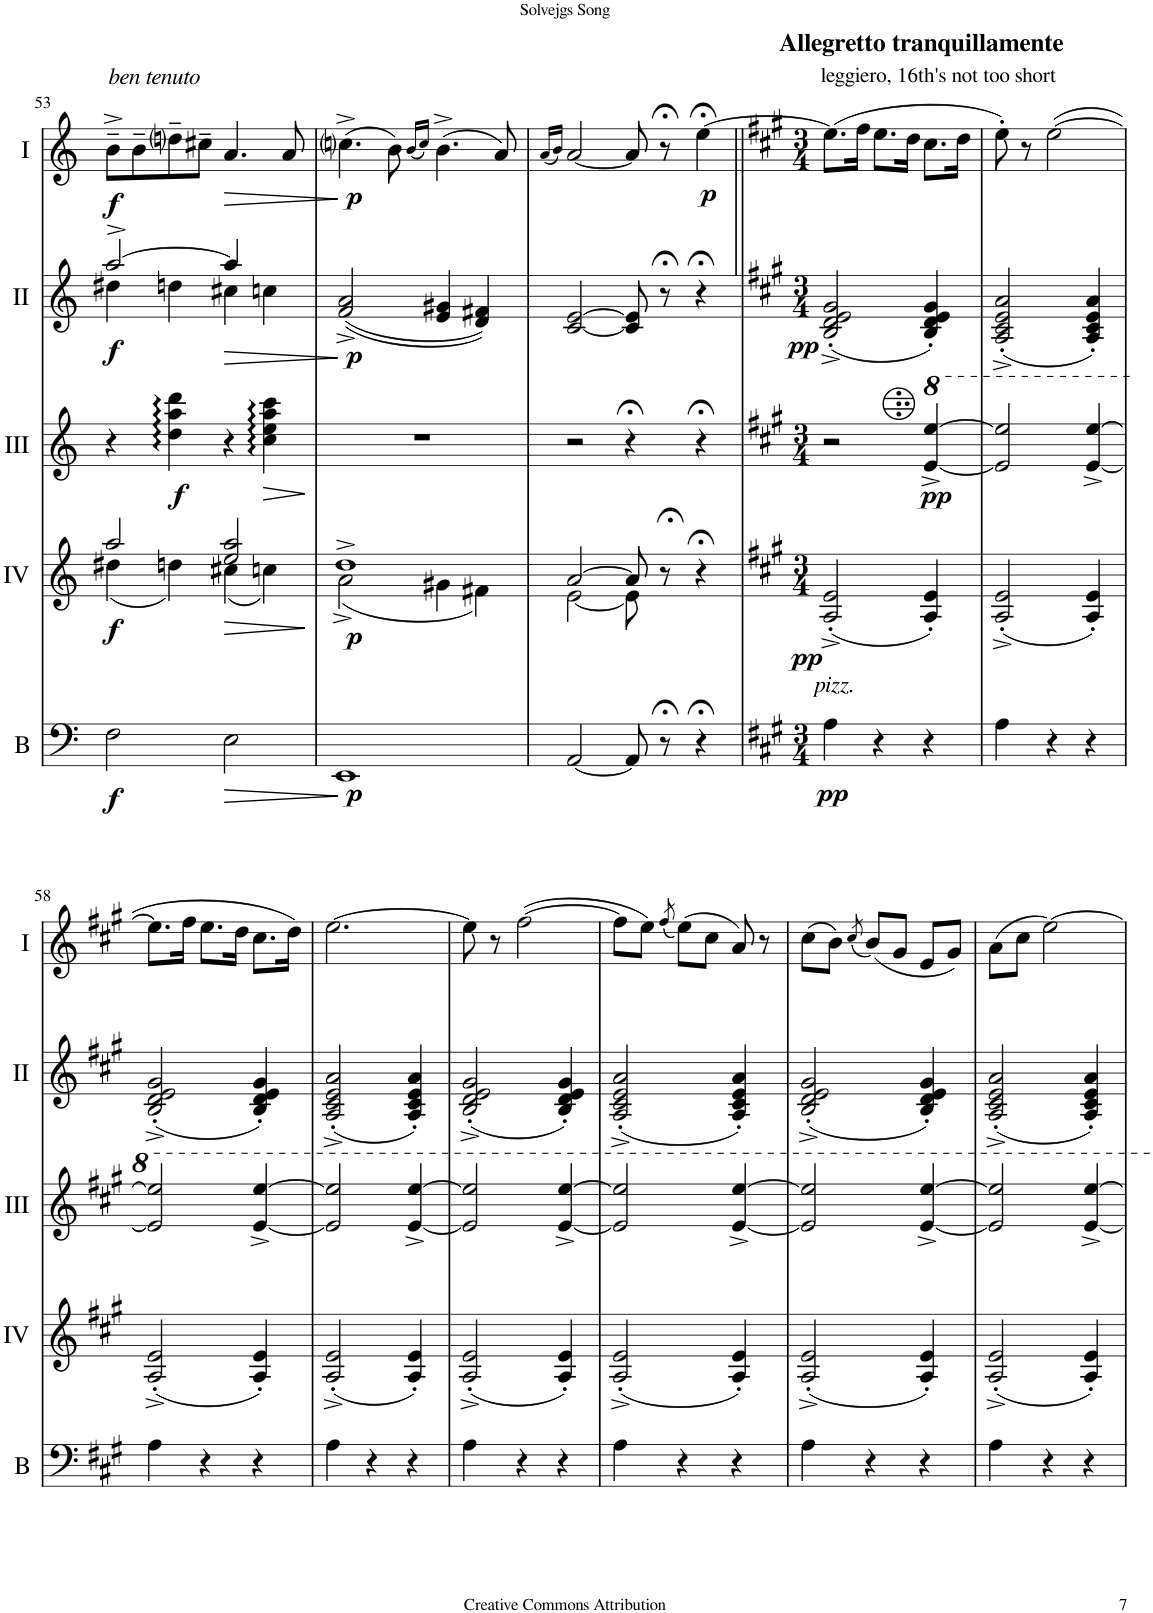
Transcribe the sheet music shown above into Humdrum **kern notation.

**kern	**dynam	**kern	**dynam	**kern	**dynam	**kern	**dynam	**kern	**dynam
*part5	*part5	*part4	*part4	*part3	*part3	*part2	*part2	*part1	*part1
*staff5	*staff5	*staff4	*staff4	*staff3	*staff3	*staff2	*staff2	*staff1	*staff1
*I"Bass	*	*I"Acc. 4	*	*I"Acc. 3	*	*I"Acc. 2	*	*I"Acc. 1	*
*I'B	*	*	*	*	*	*	*	*	*
!!LO:PB:g=z
*clefF4	*	*clefG2	*	*clefG2	*	*clefG2	*	*clefG2	*
*Trd7c12	*	*Trd7c12	*	*Trd7c12	*	*	*	*	*
*k[]	*	*k[]	*	*k[]	*	*k[]	*	*k[]	*
*M4/4	*	*M4/4	*	*M4/4	*	*M4/4	*	*M4/4	*
*met(c)	*	*met(c)	*	*met(c)	*	*met(c)	*	*met(c)	*
=53	=53	=53	=53	=53	=53	=53	=53	=53	=53
*	*	*^	*	*	*	*^	*	*	*
!	!	!	!	!	!	!	!	!	!	!LO:TX:a:i:t=ben tenuto	!
!	!LO:DY:b	!	!	!LO:DY:b	!	!	!	!	!LO:DY:b	!	!LO:DY:b
2F\	f	2aa/	(4dd#X\	f	4r	.	[2aa^/	4dd#X\	f	8b~^\L	f
.	.	.	.	.	.	.	.	.	.	8b~\	.
!	!	!	!	!	!	!LO:DY:b	!	!	!	!	!
.	.	.	4ddn\)	.	4dd\ 4aa\ 4ddd\	f	.	4ddn\	.	8ddni~\	.
.	.	.	.	.	.	.	.	.	.	8cc#X~\J	.
!	!	!	!	!LO:HP:b	!	!	!	!	!LO:HP:b	!	!LO:HP:b
2E\	.	2ee/ 2aa/	(4cc#X\	>	4r	.	4aa/]	4cc#X\	>	4.a/	>
!	!	!	!	!	!	!LO:HP:b	!	!	!	!	!
.	.	.	4ccn\)	.	4cc\ 4ee\ 4aa\ 4ccc\	>	4ryy	4ccn\	.	.	.
.	.	.	.	.	.	.	.	.	.	8a/	.
*	*	*v	*v	*	*	*	*v	*v	*	*	*
.	.	.	]	.	]	.	]	.	]
=54	=54	=54	=54	=54	=54	=54	=54	=54	=54
*	*	*^	*	*	*	*	*	*	*
!	!LO:DY:b	!	!	!LO:DY:b	!	!	!	!LO:DY:b	!	!LO:DY:b
1EE	p	1dd^	(2a^\	p	1r	.	((2f/^ 2a/^	p	(4.ccni^\	p
.	.	.	.	.	.	.	.	.	8b\)	.
.	.	.	.	.	.	.	.	.	(16qb/LL	.
.	.	.	.	.	.	.	.	.	16qcc/JJ)	.
.	.	.	4g#X\	.	.	.	4e/ 4g#X/	.	(4.b^\	.
.	.	.	4f#X\)	.	.	.	4d/ 4f#X/))	.	.	.
.	.	.	.	.	.	.	.	.	8a/)	.
=55	=55	=55	=55	=55	=55	=55	=55	=55	=55	=55
.	.	.	.	.	.	.	.	.	(16qa/LL	.
.	.	.	.	.	.	.	.	.	16qb/JJ)	.
[2AA/	.	[2a/	[2e\	.	2r	.	[2c/ [2e/	.	[2a/	.
8AA/]	.	8a/]	8e\]	.	4r;<	.	8c/] 8e/]	.	8a/]	.
8r;<	.	8r;<	8ryy	.	.	.	8r;<	.	8r;<	.
!	!	!	!	!	!	!	!	!	!	!LO:DY:b
4r;<	.	4r;<	4ryy	.	4r;<	.	4r;<	.	[4ee;<\	p
*	*	*v	*v	*	*	*	*	*	*	*
=56||	=56||	=56||	=56||	=56||	=56||	=56||	=56||	=56||	=56||
*k[f#c#g#]	*	*k[f#c#g#]	*	*k[f#c#g#]	*	*k[f#c#g#]	*	*k[f#c#g#]	*
*M3/4	*	*M3/4	*	*M3/4	*	*M3/4	*	*M3/4	*
*	*	*^	*	*	*	*	*	*	*
!	!	!	!	!	!	!	!	!	!LO:TX:a:t=leggiero, 16th's not too short	!
!	!	!	!	!	!	!	!	!	!LO:TX:a:B:t=Allegretto tranquillamente	!
!LO:TX:a:i:t=pizz.	!	!	!	!	!	!	!	!	!	!
!	!LO:DY:b	!	!	!LO:DY:b	!	!	!	!LO:DY:b	!	!
*	*	*v	*v	*	*	*	*	*	*	*
4A\	pp	(2A/'^ 2e/'^	pp	2r	.	(2B/'^ 2d/'^ 2e/'^ 2g#/'^	pp	(8.ee\L]	.
.	.	.	.	.	.	.	.	16ff#\Jk	.
4r	.	.	.	.	.	.	.	8.ee\L	.
.	.	.	.	.	.	.	.	16dd\Jk	.
!	!	!	!	!	!LO:DY:b	!	!	!	!
4r	.	4A/' 4e/')	.	[4ee/^ [4eee/^	pp	4B/' 4d/' 4e/' 4g#/')	.	8.cc#\L	.
.	.	.	.	.	.	.	.	16dd\Jk	.
=57	=57	=57	=57	=57	=57	=57	=57	=57	=57
4A\	.	(2A/'^ 2e/'^	.	2ee/] 2eee/]	.	(2A/'^ 2c#/'^ 2e/'^ 2a/'^	.	8ee'\)	.
.	.	.	.	.	.	.	.	8r	.
4r	.	.	.	.	.	.	.	([2ee\	.
4r	.	4A/' 4e/')	.	[4ee/^ [4eee/^	.	4A/' 4c#/' 4e/' 4a/')	.	.	.
!!LO:LB:g=z
=58	=58	=58	=58	=58	=58	=58	=58	=58	=58
4A\	.	(2A/'^ 2e/'^	.	2ee/] 2eee/]	.	(2B/'^ 2d/'^ 2e/'^ 2g#/'^	.	8.ee\L]	.
.	.	.	.	.	.	.	.	16ff#\Jk	.
4r	.	.	.	.	.	.	.	8.ee\L	.
.	.	.	.	.	.	.	.	16dd\Jk	.
4r	.	4A/' 4e/')	.	[4ee/^ [4eee/^	.	4B/' 4d/' 4e/' 4g#/')	.	8.cc#\L	.
.	.	.	.	.	.	.	.	16dd\Jk)	.
=59	=59	=59	=59	=59	=59	=59	=59	=59	=59
4A\	.	(2A/'^ 2e/'^	.	2ee/] 2eee/]	.	(2A/'^ 2c#/'^ 2e/'^ 2a/'^	.	[2.ee\	.
4r	.	.	.	.	.	.	.	.	.
4r	.	4A/' 4e/')	.	[4ee/^ [4eee/^	.	4A/' 4c#/' 4e/' 4a/')	.	.	.
=60	=60	=60	=60	=60	=60	=60	=60	=60	=60
4A\	.	(2A/'^ 2e/'^	.	2ee/] 2eee/]	.	(2B/'^ 2d/'^ 2e/'^ 2g#/'^	.	8ee\]	.
.	.	.	.	.	.	.	.	8r	.
4r	.	.	.	.	.	.	.	([2ff#\	.
4r	.	4A/' 4e/')	.	[4ee/^ [4eee/^	.	4B/' 4d/' 4e/' 4g#/')	.	.	.
=61	=61	=61	=61	=61	=61	=61	=61	=61	=61
4A\	.	(2A/'^ 2e/'^	.	2ee/] 2eee/]	.	(2A/'^ 2c#/'^ 2e/'^ 2a/'^	.	8ff#\L]	.
.	.	.	.	.	.	.	.	8ee\J)	.
.	.	.	.	.	.	.	.	(8qff#/	.
4r	.	.	.	.	.	.	.	(8ee\L)	.
.	.	.	.	.	.	.	.	8cc#\J	.
4r	.	4A/' 4e/')	.	[4ee/^ [4eee/^	.	4A/' 4c#/' 4e/' 4a/')	.	8a/)	.
.	.	.	.	.	.	.	.	8r	.
=62	=62	=62	=62	=62	=62	=62	=62	=62	=62
4A\	.	(2A/'^ 2e/'^	.	2ee/] 2eee/]	.	(2B/'^ 2d/'^ 2e/'^ 2g#/'^	.	(8cc#\L	.
.	.	.	.	.	.	.	.	8b\J)	.
.	.	.	.	.	.	.	.	(8qcc#/	.
4r	.	.	.	.	.	.	.	(8b/L)	.
.	.	.	.	.	.	.	.	8g#/J	.
4r	.	4A/' 4e/')	.	[4ee/^ [4eee/^	.	4B/' 4d/' 4e/' 4g#/')	.	8e/L	.
.	.	.	.	.	.	.	.	8g#/J)	.
=63	=63	=63	=63	=63	=63	=63	=63	=63	=63
4A\	.	(2A/'^ 2e/'^	.	2ee/] 2eee/]	.	(2A/'^ 2c#/'^ 2e/'^ 2a/'^	.	(8a\L	.
.	.	.	.	.	.	.	.	8cc#\J	.
4r	.	.	.	.	.	.	.	[2ee\)	.
4r	.	4A/' 4e/')	.	[4ee/^ [4eee/^	.	4A/' 4c#/' 4e/' 4a/')	.	.	.
=	=	=	=	=	=	=	=	=	=
*-	*-	*-	*-	*-	*-	*-	*-	*-	*-
